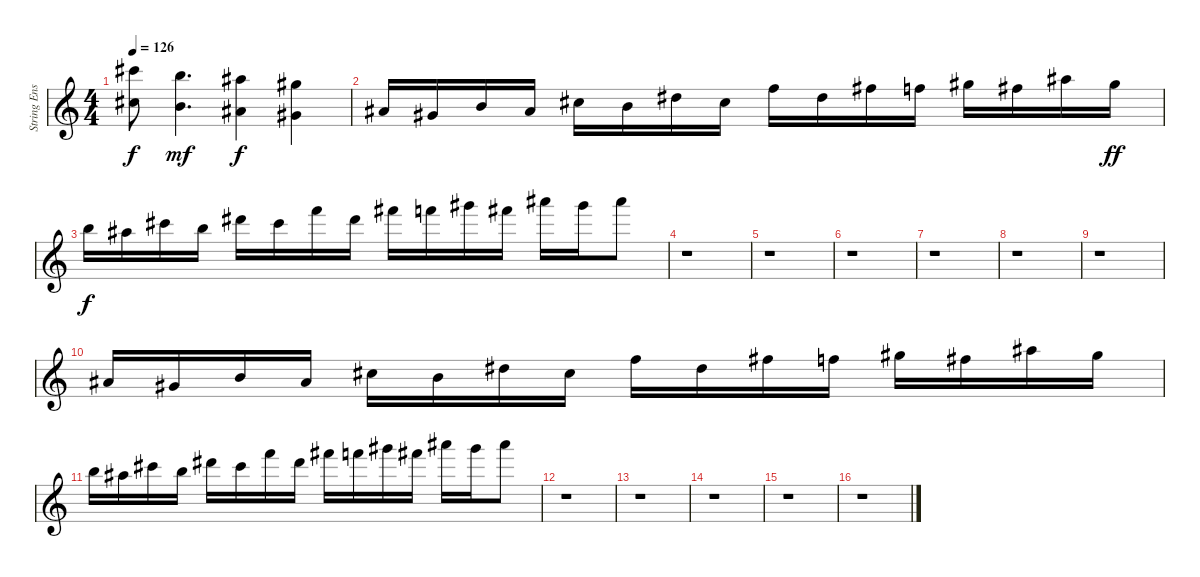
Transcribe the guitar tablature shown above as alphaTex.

\track ("String Ensemble 1" "String Ens") {instrument stringensemble1}
\staff {score}
\tuning (E4 B3 G3 D3 A2 E2) {hide}
\ts (4 4)
\tempo 126
\clef g2
\ks c
(21.1{t} 23.4{t}).8{dy f} (19.1 21.4).4{d dy mf} (18.1 20.4).4{dy f} (16.1 18.4).4 |
15.3.16 13.3.16 12.2.16 11.2.16 9.1.16 7.1.16 11.1.16 9.1.16 13.1.16 11.1.16 14.1.16 13.1.16 16.1.16 14.1.16 18.1.16 16.1.16{dy ff} |
19.1.16{dy f} 18.1.16 21.1.16 19.1.16 23.1.16 21.1.16 25.1.16 23.1.16 26.1.16 25.1.16 28.1.16 26.1.16 30.1.16 28.1.16 30.1.8 |
r.1 |
r.1 |
r.1 |
r.1 |
r.1 |
r.1 |
6.1.16 4.1.16 7.1.16 6.1.16 9.1.16 7.1.16 11.1.16 9.1.16 13.1.16 11.1.16 14.1.16 13.1.16 16.1.16 14.1.16 18.1.16 16.1.16 |
19.1.16 18.1.16 21.1.16 19.1.16 23.1.16 21.1.16 25.1.16 23.1.16 26.1.16 25.1.16 28.1.16 26.1.16 30.1.16 28.1.16 30.1.8 |
r.1 |
r.1 |
r.1 |
r.1 |
r.1
